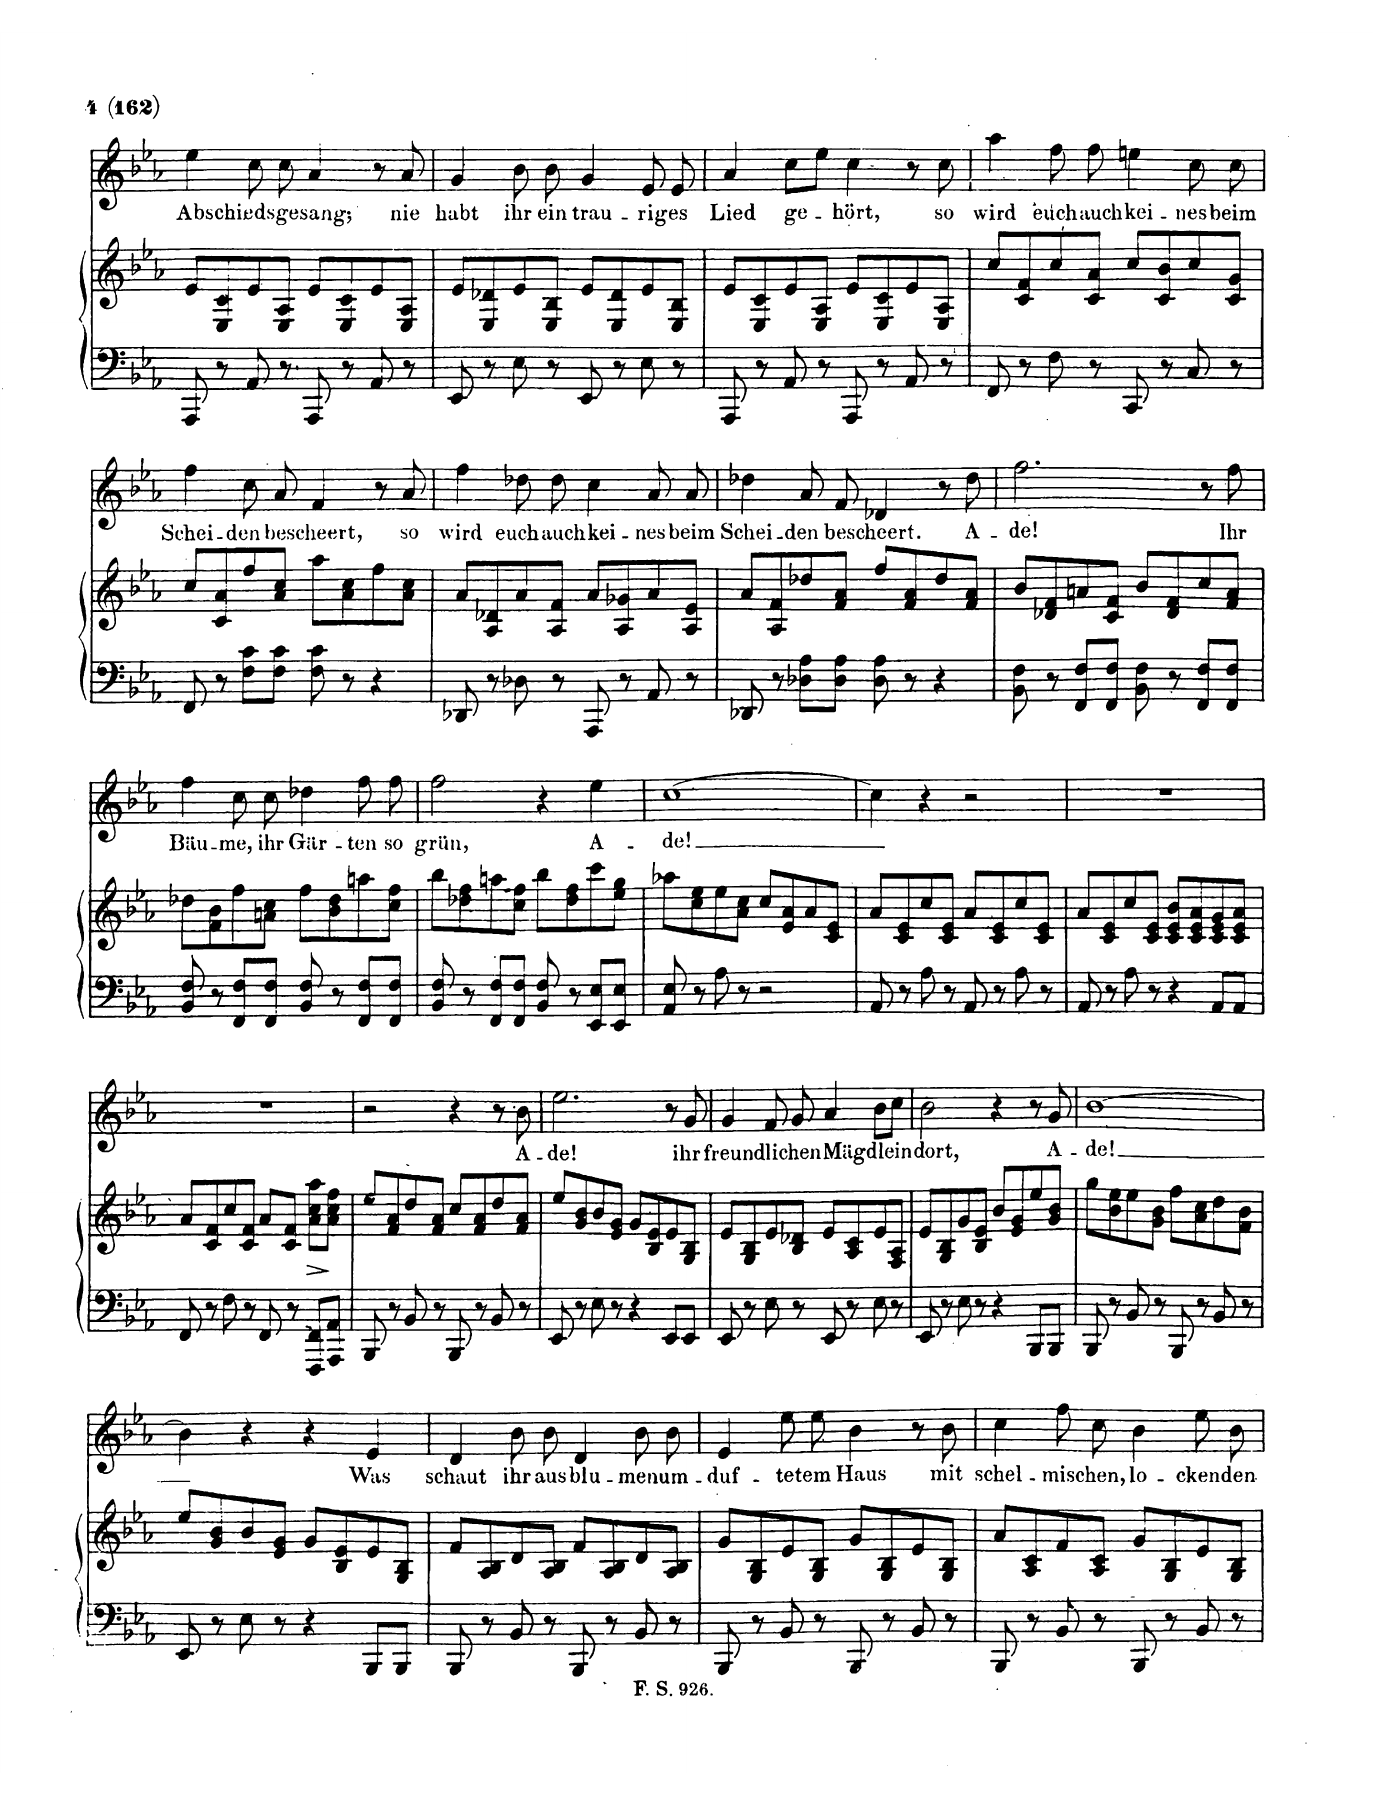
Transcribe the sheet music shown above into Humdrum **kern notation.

**kern	**kern	**kern	**text
*part2	*part2	*part1	*part1
*staff3	*staff2	*staff1	*staff1
*I"Piano	*	*I"Voice	*
*I'Pno	*	*	*
*clefF4	*clefG2	*clefG2	*
*k[b-e-a-]	*k[b-e-a-]	*k[b-e-a-]	*
*M4/4	*M4/4	*M4/4	*
*met(c)	*met(c)	*met(c)	*
=44	=44	=44	=44
8AAA-/	8e-/L	4ee-\	Ab-
8r	8E-/ 8c/	.	.
8AA-/	8e-/	8cc\	-schieds-
8r	8E-/ 8A-/J	8cc\	-ge-
8AAA-/	8e-/L	4a-/	-sang;
8r	8E-/ 8c/	.	.
8AA-/	8e-/	8r	.
8r	8E-/ 8A-/J	8a-/	nie
=45	=45	=45	=45
8EE-/	8e-/L	4g/	habt
8r	8E-/ 8d-X/	.	.
8E-\	8e-/	8b-\	ihr
8r	8E-/ 8B-/J	8b-\	ein
8EE-/	8e-/L	4g/	trau-
8r	8E-/ 8d-/	.	.
8E-\	8e-/	8e-/	-ri-
8r	8E-/ 8B-/J	8e-/	-ges
=46	=46	=46	=46
8AAA-/	8e-/L	4a-/	Lied
8r	8E-/ 8c/	.	.
8AA-/	8e-/	8cc\L	ge-
8r	8E-/ 8A-/J	8ee-\J	.
8AAA-/	8e-/L	4cc\	-hört,
8r	8E-/ 8c/	.	.
8AA-/	8e-/	8r	.
8r	8E-/ 8A-/J	8cc\	so
=47	=47	=47	=47
8FF/	8cc/L	4aa-\	wird
8r	8c/ 8f/	.	.
8F\	8cc/	8ff\	euch
8r	8c/ 8a-/J	8ff\	auch
8CC/	8cc/L	4een\	kei-
8r	8c/ 8b-/	.	.
8C/	8cc/	8cc\	-nes
8r	8c/ 8g/J	8cc\	beim
=48	=48	=48	=48
8FF/	8cc/L	4ff\	Schei-
8r	8c/ 8a-/	.	.
8F\ 8c\L	8ff/	8cc\	-den
8F\ 8c\J	8a-/ 8cc/J	8a-/	be-
8F\ 8c\	8aa-\L	4f/	-scheert,
8r	8a-\ 8cc\	.	.
4r	8ff\	8r	.
.	8a-\ 8cc\J	8a-/	so
=49	=49	=49	=49
8DD-X/	8a-/L	4ff\	wird
8r	8A-/ 8d-X/	.	.
8D-X\	8a-/	8dd-X\	euch
8r	8A-/ 8f/J	8dd-\	auch
8AAA-/	8a-/L	4cc\	kei-
8r	8A-/ 8g-X/	.	.
8AA-/	8a-/	8a-/	-nes
8r	8A-/ 8e-/J	8a-/	beim
=50	=50	=50	=50
8DD-X/	8a-/L	4dd-X\	Schei-
8r	8A-/ 8f/	.	.
8D-X\ 8A-\L	8dd-X/	8a-/	-den
8D-\ 8A-\J	8f/ 8a-/J	8f/	be-
8D-\ 8A-\	8ff/L	4d-X/	-scheert.
8r	8f/ 8a-/	.	.
4r	8dd-/	8r	.
.	8f/ 8a-/J	8dd-\	A-
=51	=51	=51	=51
8BB-\ 8F\	8b-/L	2.ff\	-de!
8r	8d-X/ 8f/	.	.
8FF/ 8F/L	8an/	.	.
8FF/ 8F/J	8c/ 8f/J	.	.
8BB-\ 8F\	8b-/L	.	.
8r	8d-/ 8f/	.	.
8FF/ 8F/L	8cc/	8r	.
8FF/ 8F/J	8f/ 8a/J	8ff\	Ihr
=52	=52	=52	=52
8BB-/ 8F/	8dd-X\L	4ff\	Bäu-
8r	8f\ 8b-\	.	.
8FF/ 8F/L	8ff\	8cc\	-me,
8FF/ 8F/J	8an\ 8cc\J	8cc\	ihr
8BB-/ 8F/	8ff\L	4dd-X\	Gär-
8r	8b-\ 8dd-\	.	.
8FF/ 8F/L	8aan\	8ff\	-ten
8FF/ 8F/J	8cc\ 8ff\J	8ff\	so
=53	=53	=53	=53
8BB-/ 8F/	8bb-\L	2ff\	grün,
8r	8dd-X\ 8ff\	.	.
8FF/ 8F/L	8aan\	.	.
8FF/ 8F/J	8cc\ 8ff\J	.	.
8BB-/ 8F/	8bb-\L	4r	.
8r	8dd-\ 8ff\	.	.
8EE-/ 8E-/L	8ccc\	4ee-\	A-
8EE-/ 8E-/J	8ee-\ 8gg\J	.	.
=54	=54	=54	=54
8AA-/ 8E-/	8aa-X\L	[1cc	-de!
8r	8cc\ 8ee-\	.	.
8A-\	8ee-\	.	.
8r	8a-\ 8cc\J	.	.
2r	8cc/L	.	.
.	8e-/ 8a-/	.	.
.	8a-/	.	.
.	8c/ 8e-/J	.	.
=55	=55	=55	=55
8AA-/	8a-/L	4cc\]	.
8r	8c/ 8e-/	.	.
8A-\	8cc/	4r	.
8r	8c/ 8e-/J	.	.
8AA-/	8a-/L	2r	.
8r	8c/ 8e-/	.	.
8A-\	8cc/	.	.
8r	8c/ 8e-/J	.	.
=56	=56	=56	=56
8AA-/	8a-/L	1r	.
8r	8c/ 8e-/	.	.
8A-\	8cc/	.	.
8r	8c/ 8e-/J	.	.
4r	8c/ 8e-/ 8b-/L	.	.
.	8c/ 8e-/ 8a-/	.	.
8AA-/L	8c/ 8e-/ 8g/	.	.
8AA-/J	8c/ 8e-/ 8a-/J	.	.
=57	=57	=57	=57
8FF/	8a-/L	1r	.
8r	8c/ 8f/	.	.
8F\	8cc/	.	.
8r	8c/ 8f/J	.	.
8FF/	8a-/L	.	.
8r	8c/ 8f/J	.	.
8FFF/ 8FF/L	8a-\ 8cc\ 8aa-\L	.	.
8AAA-/ 8AA-/J	8a-\ 8cc\ 8ff\J	.	.
=58	=58	=58	=58
8BBB-/	8ee-/L	2r	.
8r	8f/ 8a-/	.	.
8BB-/	8dd/	.	.
8r	8f/ 8a-/J	.	.
8BBB-/	8cc/L	4r	.
8r	8f/ 8a-/	.	.
8BB-/	8dd/	8r	.
8r	8f/ 8a-/J	8b-\	A-
=59	=59	=59	=59
8EE-/	8ee-/L	2.ee-\	-de!
8r	8g/ 8b-/	.	.
8E-\	8b-/	.	.
8r	8e-/ 8g/J	.	.
4r	8g/L	.	.
.	8B-/ 8e-/	.	.
8EE-/L	8e-/	8r	.
8EE-/J	8G/ 8B-/J	8g/	ihr
=60	=60	=60	=60
8EE-/	8e-/L	4g/	freund-
8r	8G/ 8B-/	.	.
8E-\	8e-/	8f/	-li-
8r	8B-/ 8d-X/J	8g/	-chen
8EE-/	8e-/L	4a-/	Mägd-
8r	8A-/ 8c/	.	.
8E-\	8e-/	8b-\L	-lein
8r	8F/ 8A-/J	8cc\J	.
=61	=61	=61	=61
8EE-/	8e-/L	2b-\	dort,
8r	8G/ 8B-/	.	.
8E-\	8g/	.	.
8r	8B-/ 8e-/J	.	.
4r	8b-/L	4r	.
.	8e-/ 8g/	.	.
8BBB-/L	8ee-/	8r	.
8BBB-/J	8g/ 8b-/J	8g/	A-
=62	=62	=62	=62
8BBB-/	8gg\L	[1b-	-de!
8r	8b-\ 8ee-\	.	.
8BB-/	8ee-\	.	.
8r	8g\ 8b-\J	.	.
8BBB-/	8ff\L	.	.
8r	8a-\ 8cc\	.	.
8BB-/	8dd\	.	.
8r	8f\ 8b-\J	.	.
=63	=63	=63	=63
8EE-/	8ee-/L	4b-\]	.
8r	8g/ 8b-/	.	.
8E-\	8b-/	4r	.
8r	8e-/ 8g/J	.	.
4r	8g/L	4r	.
.	8B-/ 8e-/	.	.
8BBB-/L	8e-/	4e-/	Was
8BBB-/J	8G/ 8B-/J	.	.
=64	=64	=64	=64
8BBB-/	8f/L	4d/	schaut
8r	8A-/ 8B-/	.	.
8BB-/	8d/	8b-\	ihr
8r	8A-/ 8B-/J	8b-\	aus
8BBB-/	8f/L	4d/	blu-
8r	8A-/ 8B-/	.	.
8BB-/	8d/	8b-\	-men-
8r	8A-/ 8B-/J	8b-\	-um-
=65	=65	=65	=65
8BBB-/	8g/L	4e-/	-duf-
8r	8G/ 8B-/	.	.
8BB-/	8e-/	8ee-\	-te-
8r	8G/ 8B-/J	8ee-\	-tem
8BBB-/	8g/L	4b-\	Haus
8r	8G/ 8B-/	.	.
8BB-/	8e-/	8r	.
8r	8G/ 8B-/J	8b-\	mit
=66	=66	=66	=66
8BBB-/	8a-/L	4cc\	schel-
8r	8A-/ 8c/	.	.
8BB-/	8f/	8ff\	-mi-
8r	8A-/ 8c/J	8cc\	-schen,
8BBB-/	8g/L	4b-\	lo-
8r	8G/ 8B-/	.	.
8BB-/	8e-/	8ee-\	-cken-
8r	8G/ 8B-/J	8b-\	-den
=	=	=	=
*-	*-	*-	*-
